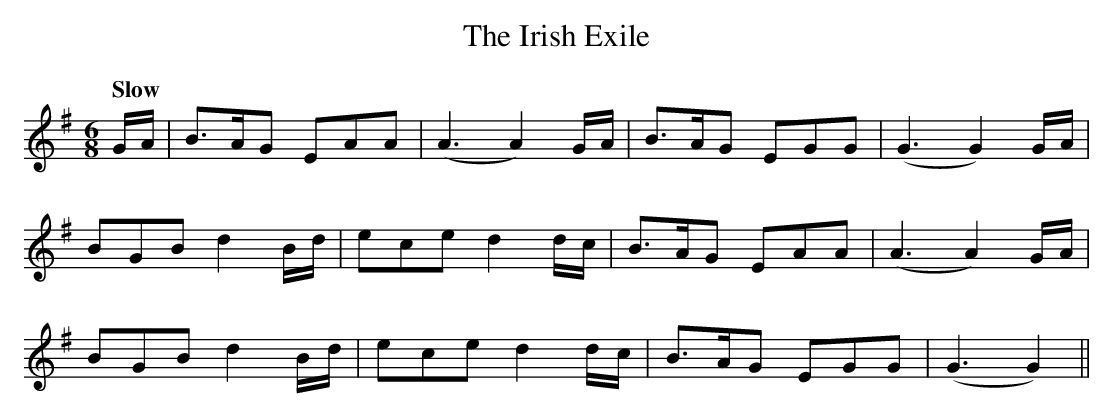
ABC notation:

X:1
T:Irish Exile, The
M:6/8
L:1/8
Q:"Slow"
K:G
G/A/ | B>AG EAA | (A3 A2)  G/A/ | B>AG EGG | (G3 G2) G/A/ |
BGB d2 B/d/ | ece d2 d/c/ | B>AG EAA | (A3 A2) G/A/ |
BGB d2 B/d/ | ece d2 d/c/ | B>AG EGG | (G3 G2) ||
